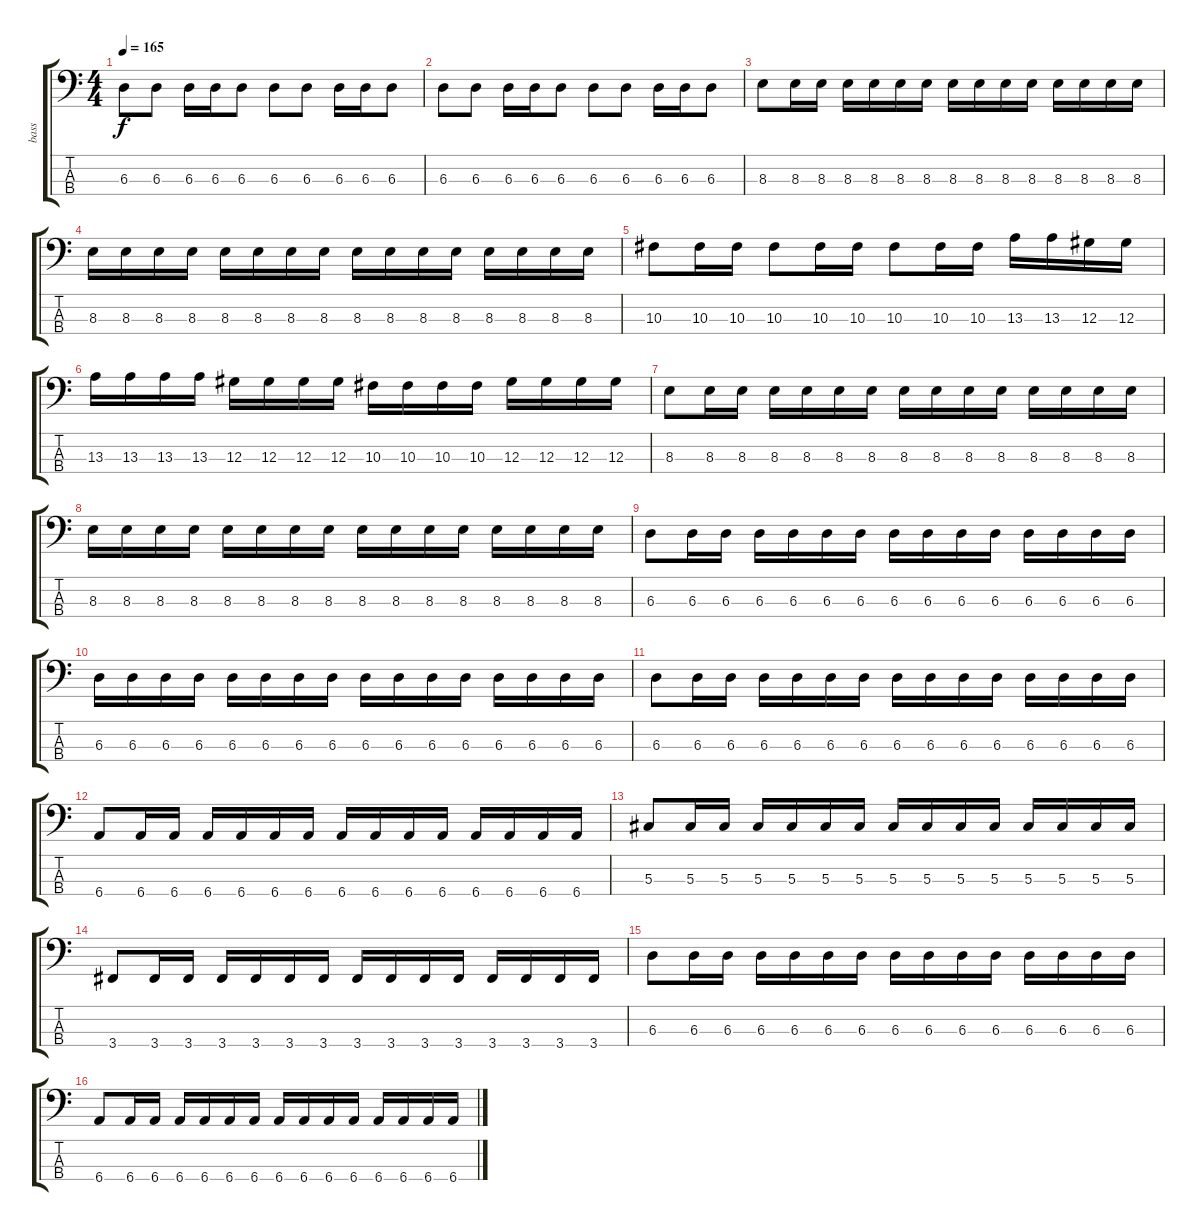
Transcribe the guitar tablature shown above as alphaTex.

\track ("bass" "bass") {instrument electricbassfinger}
\staff {score tabs}
\tuning (Gb2 Db2 Ab1 Eb1) {hide}
\ts (4 4)
\tempo 165
\clef f4
\ks c
6.3.8{dy f} 6.3.8 6.3.16 6.3.16 6.3.8 6.3.8 6.3.8 6.3.16 6.3.16 6.3.8 |
6.3.8 6.3.8 6.3.16 6.3.16 6.3.8 6.3.8 6.3.8 6.3.16 6.3.16 6.3.8 |
8.3.8 8.3.16 8.3.16 8.3.16 8.3.16 8.3.16 8.3.16 8.3.16 8.3.16 8.3.16 8.3.16 8.3.16 8.3.16 8.3.16 8.3.16 |
8.3.16 8.3.16 8.3.16 8.3.16 8.3.16 8.3.16 8.3.16 8.3.16 8.3.16 8.3.16 8.3.16 8.3.16 8.3.16 8.3.16 8.3.16 8.3.16 |
10.3.8 10.3.16 10.3.16 10.3.8 10.3.16 10.3.16 10.3.8 10.3.16 10.3.16 13.3.16 13.3.16 12.3.16 12.3.16 |
13.3.16 13.3.16 13.3.16 13.3.16 12.3.16 12.3.16 12.3.16 12.3.16 10.3.16 10.3.16 10.3.16 10.3.16 12.3.16 12.3.16 12.3.16 12.3.16 |
8.3.8 8.3.16 8.3.16 8.3.16 8.3.16 8.3.16 8.3.16 8.3.16 8.3.16 8.3.16 8.3.16 8.3.16 8.3.16 8.3.16 8.3.16 |
8.3.16 8.3.16 8.3.16 8.3.16 8.3.16 8.3.16 8.3.16 8.3.16 8.3.16 8.3.16 8.3.16 8.3.16 8.3.16 8.3.16 8.3.16 8.3.16 |
6.3.8 6.3.16 6.3.16 6.3.16 6.3.16 6.3.16 6.3.16 6.3.16 6.3.16 6.3.16 6.3.16 6.3.16 6.3.16 6.3.16 6.3.16 |
6.3.16 6.3.16 6.3.16 6.3.16 6.3.16 6.3.16 6.3.16 6.3.16 6.3.16 6.3.16 6.3.16 6.3.16 6.3.16 6.3.16 6.3.16 6.3.16 |
6.3.8 6.3.16 6.3.16 6.3.16 6.3.16 6.3.16 6.3.16 6.3.16 6.3.16 6.3.16 6.3.16 6.3.16 6.3.16 6.3.16 6.3.16 |
6.4.8 6.4.16 6.4.16 6.4.16 6.4.16 6.4.16 6.4.16 6.4.16 6.4.16 6.4.16 6.4.16 6.4.16 6.4.16 6.4.16 6.4.16 |
5.3.8 5.3.16 5.3.16 5.3.16 5.3.16 5.3.16 5.3.16 5.3.16 5.3.16 5.3.16 5.3.16 5.3.16 5.3.16 5.3.16 5.3.16 |
3.4.8 3.4.16 3.4.16 3.4.16 3.4.16 3.4.16 3.4.16 3.4.16 3.4.16 3.4.16 3.4.16 3.4.16 3.4.16 3.4.16 3.4.16 |
6.3.8 6.3.16 6.3.16 6.3.16 6.3.16 6.3.16 6.3.16 6.3.16 6.3.16 6.3.16 6.3.16 6.3.16 6.3.16 6.3.16 6.3.16 |
6.4.8 6.4.16 6.4.16 6.4.16 6.4.16 6.4.16 6.4.16 6.4.16 6.4.16 6.4.16 6.4.16 6.4.16 6.4.16 6.4.16 6.4.16
